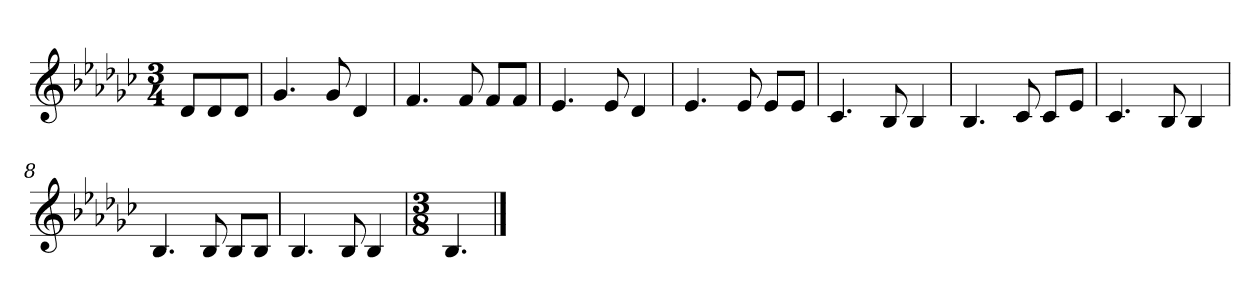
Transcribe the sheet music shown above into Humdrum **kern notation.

**kern
*part1
*staff1
*clefG2
*k[b-e-a-d-g-c-]
*M3/4
=
8d-/L
8d-/
8d-/J
=1
4.g-/
8g-/
4d-/
=2
4.f/
8f/
8f/L
8f/J
=3
4.e-/
8e-/
4d-/
=4
4.e-/
8e-/
8e-/L
8e-/J
=5
4.c-/
8B-/
4B-/
=6
4.B-/
8c-/
8c-/L
8e-/J
=7
4.c-/
8B-/
4B-/
=8
4.B-/
8B-/
8B-/L
8B-/J
=9
4.B-/
8B-/
4B-/
=10
*M3/8
4.B-/
==
*-
